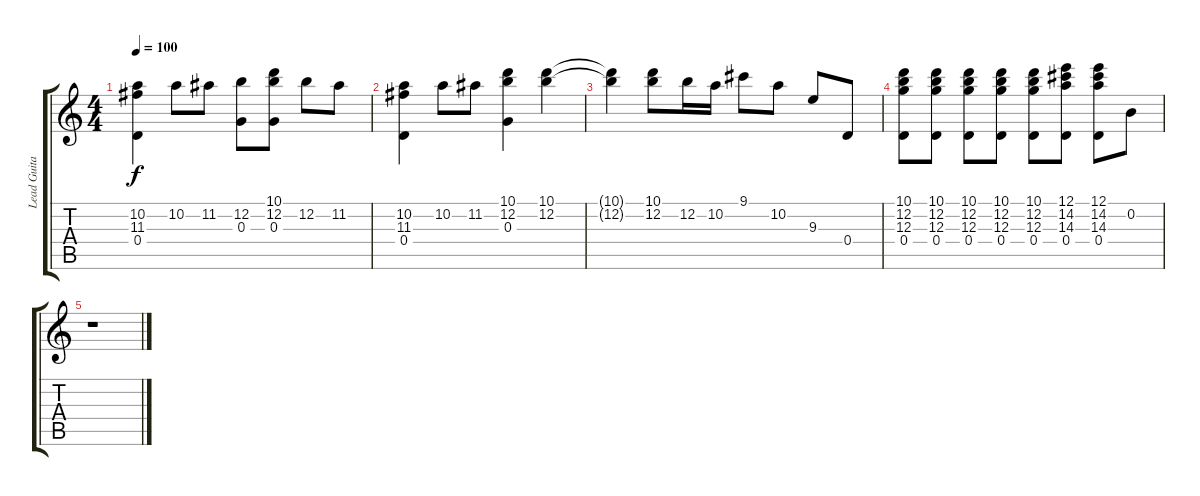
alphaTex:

\track ("Lead Guitar" "Lead Guita") {instrument overdrivenguitar}
\staff {score tabs}
\tuning (E4 B3 G3 D3 A2 E2) {hide}
\ts (4 4)
\tempo 100
\clef g2
\ks c
(10.2 11.3 0.4).4{dy f} 10.2.8 11.2.8 (12.2 0.3).8 (10.1 12.2 0.3).8 12.2.8 11.2.8 |
(10.2 11.3 0.4).4 10.2.8 11.2.8 (10.1 12.2 0.3).4 (10.1 12.2).4 |
(10.1{t} 12.2{t}).4 (10.1 12.2).8 12.2.16 10.2.16 9.1.8 10.2.8 9.3.8 0.4.8 |
(10.1 12.2 12.3 0.4).8 (10.1 12.2 12.3 0.4).8 (10.1 12.2 12.3 0.4).8 (10.1 12.2 12.3 0.4).8 (10.1 12.2 12.3 0.4).8 (12.1 14.2 14.3 0.4).8 (12.1 14.2 14.3 0.4).8 0.2.8 |
r.1
